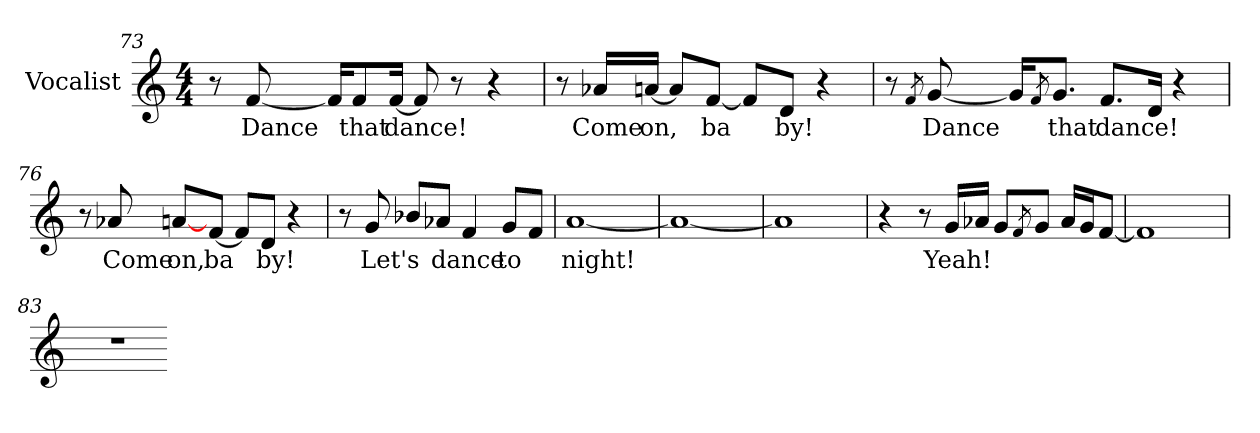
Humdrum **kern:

**kern	**text
*part1	*part1
*staff1	*staff1
*I"Vocalist	*
*clefG2	*
*M4/4	*
=73	=73
8r	.
[8f	Dance
16f/KL]	_
8f/	that
[16f/Jk	dance!
8f]	_
8r	.
4r	.
=74	=74
8r	.
16a-X/LL	Come
[16an/JJ	on,
8a/L]	_
[8f/J	ba
8f/L]	_
8d/J	by!
4r	.
=75	=75
8r	.
8qf	_
[8g	Dance
16g/KL]	_
8qf/	_
8.g/J	that
8.f/L	dance!
16d/Jk	_
4r	.
=76	=76
8r	.
8a-X	Come
[8an/L	on,
[8f/J	ba
8f/L]	_
8d/J	by!
4r	.
=77	=77
8r	.
8g	Let's
8b-X/L	_
8a-X/J	dance
4f	_
8g/L	to
8f/J	_
=78	=78
[1a	night!
=79	=79
1a_	_
=80	=80
1a]	_
=81	=81
4r	.
8r	.
16g/LL	Yeah!
16a-X/JJ	_
8g/L	_
8qf/	_
8g/J	_
16a-/LL	_
16g/J	_
[8f/J	_
=82	=82
1f]	_
=83	=83
1r	.
=-	=-
*-	*-
